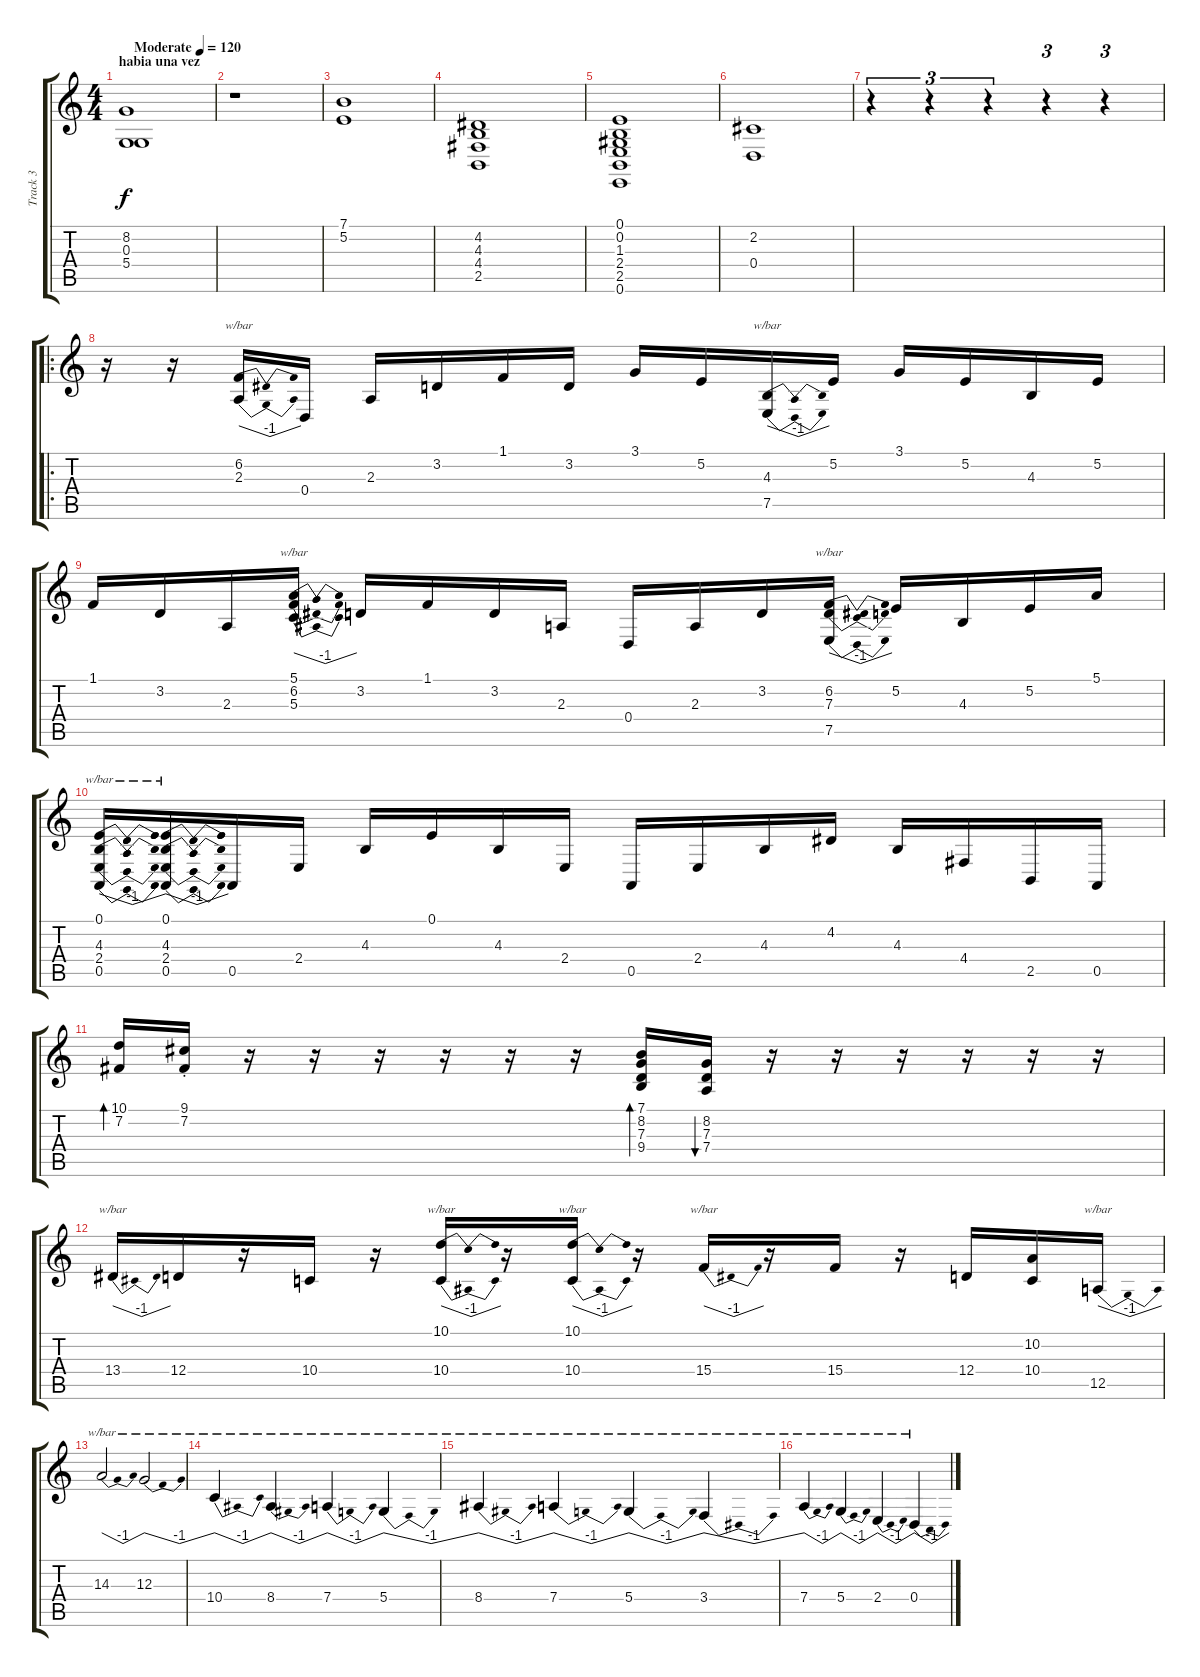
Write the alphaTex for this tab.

\track ("Track 3" "Track 3") {instrument drawbarorgan}
\staff {score tabs}
\tuning (E4 B3 G3 D3 A2 E2) {hide}
\ts (4 4)
\section ("" "habia una vez")
\tempo (120 "Moderate")
\clef g2
\ks c
(8.2 0.3 5.4).1{dy f instrument drawbarorgan} |
r.1 |
(7.1 5.2).1 |
(4.2 4.3 4.4 2.5).1 |
(0.1 0.2 1.3 2.4 2.5 0.6).1 |
(2.2 0.4).1 |
r.4{tu (3 2)} r.4{tu (3 2)} r.4{tu (3 2)} r.4{tu (3 2)} r.4{tu (3 2)} |
\ro
r.16 r.16 (6.2 2.3).16{tbe (dip default 0 0 30 -4 60 0)} 0.4.16 2.3.16 3.2.16 1.1.16 3.2.16 3.1.16 5.2.16 (4.3 7.5).16{tbe (dip default 0 0 30 -4 60 0)} 5.2.16 3.1.16 5.2.16 4.3.16 5.2.16 |
1.1.16 3.2.16 2.3.16 (5.1 6.2 5.3).16{tbe (dip default 0 0 30 -4 60 0)} 3.2.16 1.1.16 3.2.16 2.3.16 0.4.16 2.3.16 3.2.16 (6.2 7.3 7.5).16{tbe (dip default 0 0 30 -4 60 0)} 5.2.16 4.3.16 5.2.16 5.1.16 |
(0.1 4.3 2.4 0.5).16{tbe (dip default 0 0 30 -4 60 0)} (0.1 4.3 2.4 0.5).16{tbe (dip default 0 0 30 -4 60 0)} 0.5.16 2.4.16 4.3.16 0.1.16 4.3.16 2.4.16 0.5.16 2.4.16 4.3.16 4.2.16 4.3.16 4.4.16 2.5.16 0.5.16 |
(10.1 7.2).16{bd 30} (9.1 7.2{st}).16 r.16 r.16 r.16 r.16 r.16 r.16 (7.1 8.2 7.3 9.4).16{bd 60} (8.2 7.3 7.4).16{bu 480} r.16 r.16 r.16 r.16 r.16 r.16 |
13.4.16{tbe (dip default 0 0 30 -4 60 0)} 12.4.16 r.16 10.4.16 r.16 (10.1 10.4).16{tbe (dip default 0 0 30 -4 60 0)} r.16 (10.1 10.4).16{tbe (dip default 0 0 30 -4 60 0)} r.16 15.4.16{tbe (dip default 0 0 30 -4 60 0)} r.16 15.4.16 r.16 12.4.16 (10.2 10.4).16 12.5.16{tbe (dip default 0 0 30 -4 60 0)} |
14.3.2{tbe (dip default 0 0 30 -4 60 0)} 12.3.2{tbe (dip default 0 0 30 -4 60 0)} |
10.4.4{tbe (dip default 0 0 30 -4 60 0)} 8.4.4{tbe (dip default 0 0 30 -4 60 0)} 7.4.4{tbe (dip default 0 0 30 -4 60 0)} 5.4.4{tbe (dip default 0 0 30 -4 60 0)} |
8.4.4{tbe (dip default 0 0 30 -4 60 0)} 7.4.4{tbe (dip default 0 0 30 -4 60 0)} 5.4.4{tbe (dip default 0 0 30 -4 60 0)} 3.4.4{tbe (dip default 0 0 30 -4 60 0)} |
7.4.4{tbe (dip default 0 0 30 -4 60 0)} 5.4.4{tbe (dip default 0 0 30 -4 60 0)} 2.4.4{tbe (dip default 0 0 30 -4 60 0)} 0.4.4{tbe (dip default 0 0 30 -4 60 0)}
